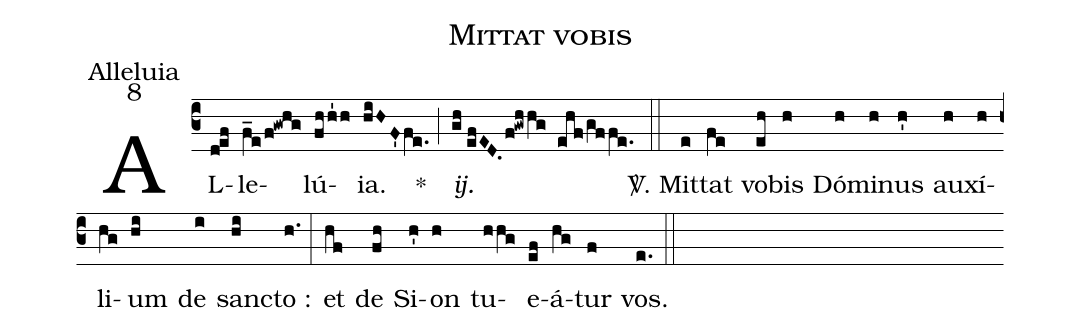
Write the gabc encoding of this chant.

name:Mittat vobis;
office-part:Alleluia;
mode:8;
%%
(c3) AL(def)le(f_e/f!gwhg)lú(fhh'1h){ia}.(hiHF'fe.) *(;) <i>ij.</i>(gh//efED.f!gwhhg ehf/gffe.) (::) <sp>V/</sp>. Mit(e)tat(fe) vo(eh)bis(h) Dó(h)mi(h)nus(h') au(h)xí(h)li(hg)um(hi) de(i) sanc(hi)to :(h.) (:) et(hf) de(fh) Si(h')on(h) tu(hhg)e(ef)á(hg)tur(f) vos.(e.) (::)
